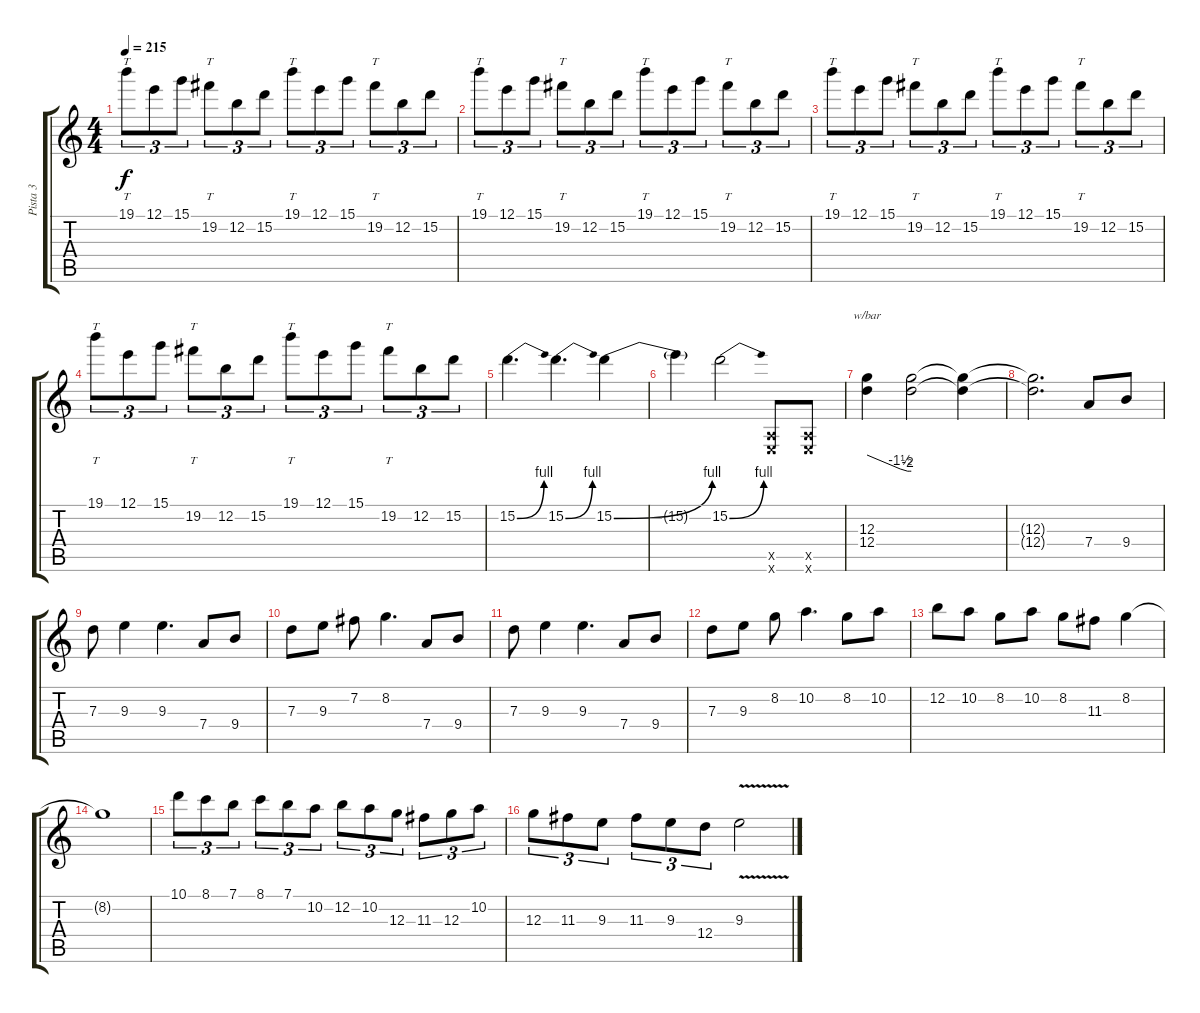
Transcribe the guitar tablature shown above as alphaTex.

\track ("Pista 3" "Pista 3") {instrument distortionguitar}
\staff {score tabs}
\tuning (E4 B3 G3 D3 A2 E2) {hide}
\ts (4 4)
\tempo 215
\clef g2
\ks c
19.1.8{tt tu (3 2) dy f} 12.1.8{tu (3 2)} 15.1.8{tu (3 2)} 19.2.8{tt tu (3 2)} 12.2.8{tu (3 2)} 15.2.8{tu (3 2)} 19.1.8{tt tu (3 2)} 12.1.8{tu (3 2)} 15.1.8{tu (3 2)} 19.2.8{tt tu (3 2)} 12.2.8{tu (3 2)} 15.2.8{tu (3 2)} |
19.1.8{tt tu (3 2)} 12.1.8{tu (3 2)} 15.1.8{tu (3 2)} 19.2.8{tt tu (3 2)} 12.2.8{tu (3 2)} 15.2.8{tu (3 2)} 19.1.8{tt tu (3 2)} 12.1.8{tu (3 2)} 15.1.8{tu (3 2)} 19.2.8{tt tu (3 2)} 12.2.8{tu (3 2)} 15.2.8{tu (3 2)} |
19.1.8{tt tu (3 2)} 12.1.8{tu (3 2)} 15.1.8{tu (3 2)} 19.2.8{tt tu (3 2)} 12.2.8{tu (3 2)} 15.2.8{tu (3 2)} 19.1.8{tt tu (3 2)} 12.1.8{tu (3 2)} 15.1.8{tu (3 2)} 19.2.8{tt tu (3 2)} 12.2.8{tu (3 2)} 15.2.8{tu (3 2)} |
19.1.8{tt tu (3 2)} 12.1.8{tu (3 2)} 15.1.8{tu (3 2)} 19.2.8{tt tu (3 2)} 12.2.8{tu (3 2)} 15.2.8{tu (3 2)} 19.1.8{tt tu (3 2)} 12.1.8{tu (3 2)} 15.1.8{tu (3 2)} 19.2.8{tt tu (3 2)} 12.2.8{tu (3 2)} 15.2.8{tu (3 2)} |
15.2{be (bend 0 0 60 4)}.4{d} 15.2{be (bend 0 0 60 4)}.4{d} 15.2{be (bend 0 0 60 4)}.4 |
15.2{t}.4 15.2{be (bend 0 0 60 4)}.2 (0.5{x} 0.6{x}).8 (0.5{x} 0.6{x}).8 |
(12.3 12.4).4{tbe (custom default 0 0 45 -6 55 -8 58 -8 60 -8)} (12.3{t} 12.4{t}).2 (12.3{t} 12.4{t}).4 |
(12.3{t} 12.4{t}).2{d} 7.4.8 9.4.8 |
7.3.8 9.3.4 9.3.4{d} 7.4.8 9.4.8 |
7.3.8 9.3.8 7.2.8 8.2.4{d} 7.4.8 9.4.8 |
7.3.8 9.3.4 9.3.4{d} 7.4.8 9.4.8 |
7.3.8 9.3.8 8.2.8 10.2.4{d} 8.2.8 10.2.8 |
12.2.8 10.2.8 8.2.8 10.2.8 8.2.8 11.3.8 8.2.4 |
8.2{t}.1 |
10.1.8{tu (3 2)} 8.1.8{tu (3 2)} 7.1.8{tu (3 2)} 8.1.8{tu (3 2)} 7.1.8{tu (3 2)} 10.2.8{tu (3 2)} 12.2.8{tu (3 2)} 10.2.8{tu (3 2)} 12.3.8{tu (3 2)} 11.3.8{tu (3 2)} 12.3.8{tu (3 2)} 10.2.8{tu (3 2)} |
12.3.8{tu (3 2)} 11.3.8{tu (3 2)} 9.3.8{tu (3 2)} 11.3.8{tu (3 2)} 9.3.8{tu (3 2)} 12.4.8{tu (3 2)} 9.3{v}.2
